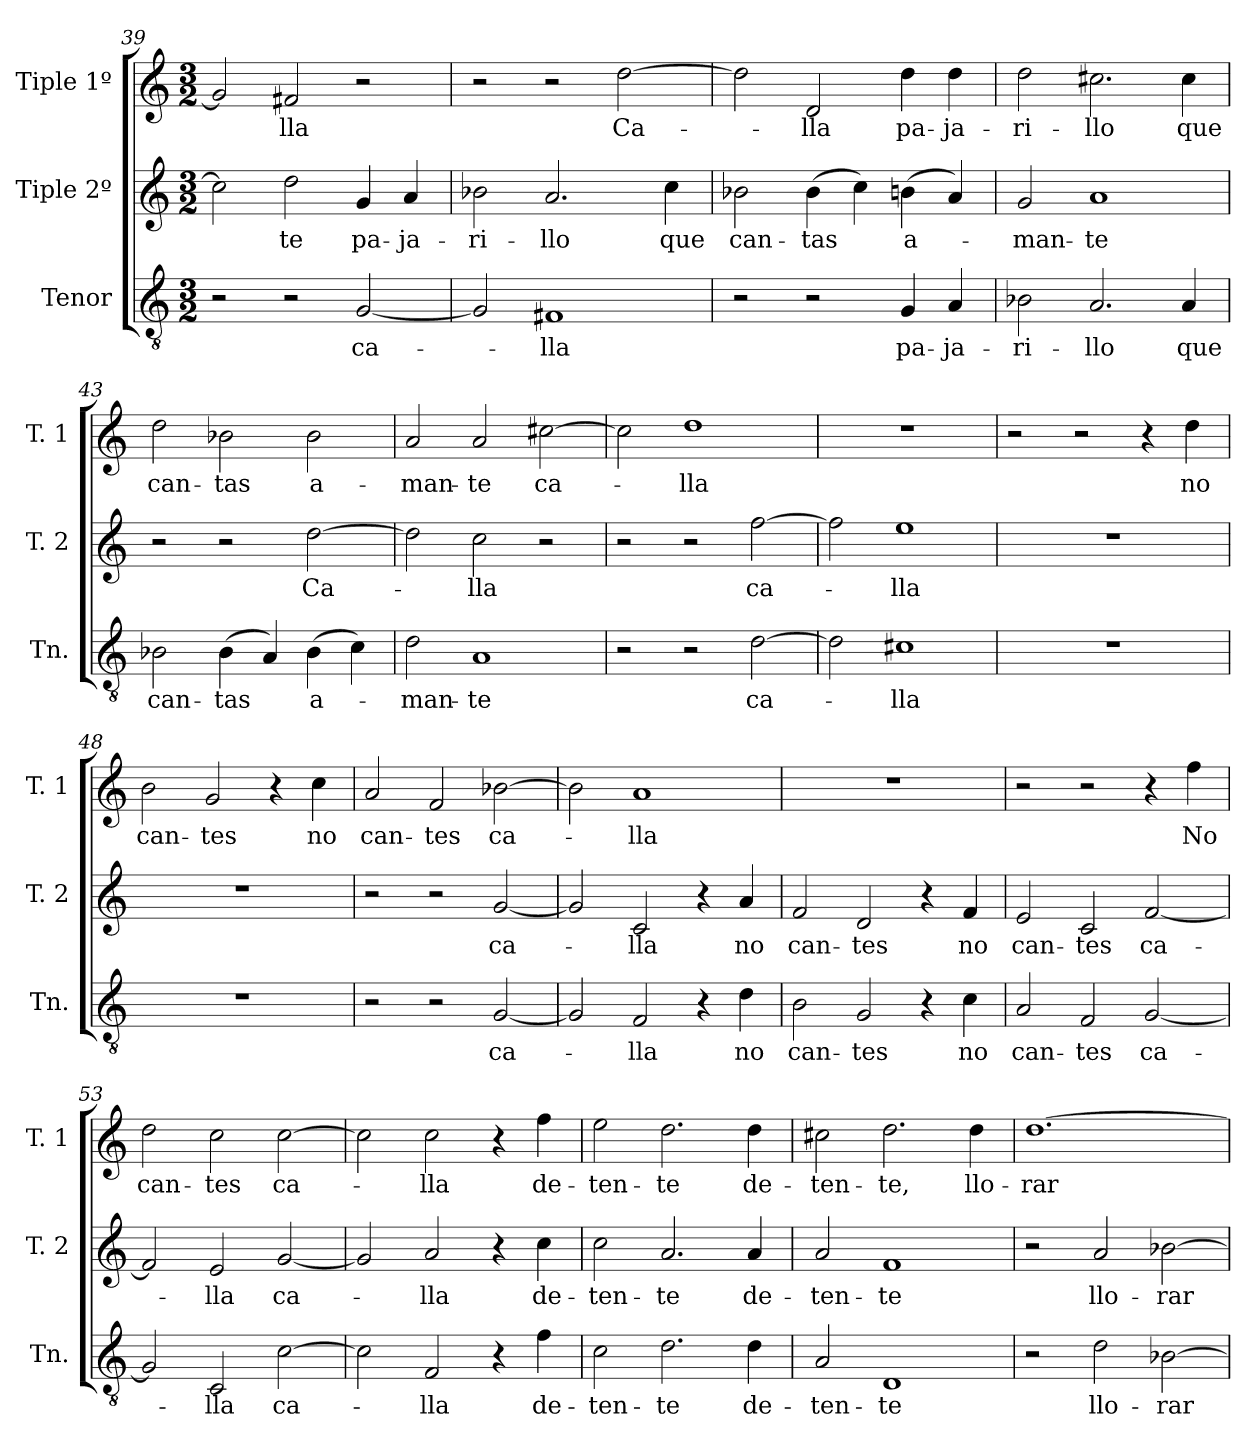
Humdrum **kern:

**kern	**text	**kern	**text	**kern	**text
*part3	*part3	*part2	*part2	*part1	*part1
*staff3	*staff3	*staff2	*staff2	*staff1	*staff1
*I"Tenor	*	*I"Tiple 2º	*	*I"Tiple 1º	*
*I'Tn.	*	*I'T. 2	*	*I'T. 1	*
*clefGv2	*	*clefG2	*	*clefG2	*
*M3/2	*	*M3/2	*	*M3/2	*
=39	=39	=39	=39	=39	=39
2r	.	2cc#]	.	2g]	.
2r	.	2dd	-te	2f#X	-lla
[2G	ca-	4g	pa-	2r	.
.	.	4a	-ja-	.	.
=40	=40	=40	=40	=40	=40
2G]	.	2b-X	-ri-	2r	.
1F#X	-lla	2.a	-llo	2r	.
.	.	.	.	[2dd	Ca-
.	.	4cc	que	.	.
=41	=41	=41	=41	=41	=41
2r	.	2b-X	-can-	2dd]	.
2r	.	(4b-	-tas	2d	-lla
.	.	4cc)	.	.	.
4G	pa-	(4bn	a-	4dd	pa-
4A	-ja-	4a)	.	4dd	-ja-
=42	=42	=42	=42	=42	=42
2B-X	-ri-	2g	-man-	2dd	-ri-
2.A	-llo	1a	-te	2.cc#X	-llo
4A	que	.	.	4cc#	que
=43	=43	=43	=43	=43	=43
2B-X	can-	2r	.	2dd	can-
(4B-	-tas	2r	.	2b-X	-tas
4A)	.	.	.	.	.
(4B-	a-	[2dd	Ca-	2b-	a-
4c)	.	.	.	.	.
=44	=44	=44	=44	=44	=44
2d	-man-	2dd]	.	2a	-man-
1A	-te	2cc	-lla	2a	-te
.	.	2r	.	[2cc#X	ca-
=45	=45	=45	=45	=45	=45
2r	.	2r	.	2cc#]	.
2r	.	2r	.	1dd	-lla
[2d	ca-	[2ff	ca-	.	.
=46	=46	=46	=46	=46	=46
2d]	.	2ff]	.	1.r	.
1c#X	-lla	1ee	-lla	.	.
=47	=47	=47	=47	=47	=47
1.r	.	1.r	.	2r	.
.	.	.	.	2r	.
.	.	.	.	4r	.
.	.	.	.	4dd	no
=48	=48	=48	=48	=48	=48
1.r	.	1.r	.	2b	can-
.	.	.	.	2g	-tes
.	.	.	.	4r	.
.	.	.	.	4cc	no
=49	=49	=49	=49	=49	=49
2r	.	2r	.	2a	can-
2r	.	2r	.	2f	-tes
[2G	ca-	[2g	ca-	[2b-X	ca-
=50	=50	=50	=50	=50	=50
2G]	.	2g]	.	2b-]	.
2F	-lla	2c	-lla	1a	-lla
4r	.	4r	.	.	.
4d	no	4a	no	.	.
=51	=51	=51	=51	=51	=51
2B	can-	2f	can-	1.r	.
2G	-tes	2d	-tes	.	.
4r	.	4r	.	.	.
4c	no	4f	no	.	.
=52	=52	=52	=52	=52	=52
2A	can-	2e	can-	2r	.
2F	-tes	2c	-tes	2r	.
[2G	ca-	[2f	ca-	4r	.
.	.	.	.	4ff	No
=53	=53	=53	=53	=53	=53
2G]	.	2f]	.	2dd	can-
2C	-lla	2e	-lla	2cc	-tes
[2c	ca-	[2g	ca-	[2cc	ca-
=54	=54	=54	=54	=54	=54
2c]	.	2g]	.	2cc]	.
2F	-lla	2a	-lla	2cc	-lla
4r	.	4r	.	4r	.
4f	de-	4cc	de-	4ff	de-
=55	=55	=55	=55	=55	=55
2c	-ten-	2cc	-ten-	2ee	-ten-
2.d	-te	2.a	-te	2.dd	-te
4d	de-	4a	de-	4dd	de-
=56	=56	=56	=56	=56	=56
2A	-ten-	2a	-ten-	2cc#X	-ten-
1D	-te	1f	-te	2.dd	-te,
.	.	.	.	4dd	llo-
=57	=57	=57	=57	=57	=57
2r	.	2r	.	[1.dd	-rar
2d	llo-	2a	llo-	.	.
[2B-X	-rar	[2b-X	-rar	.	.
=	=	=	=	=	=
*-	*-	*-	*-	*-	*-
